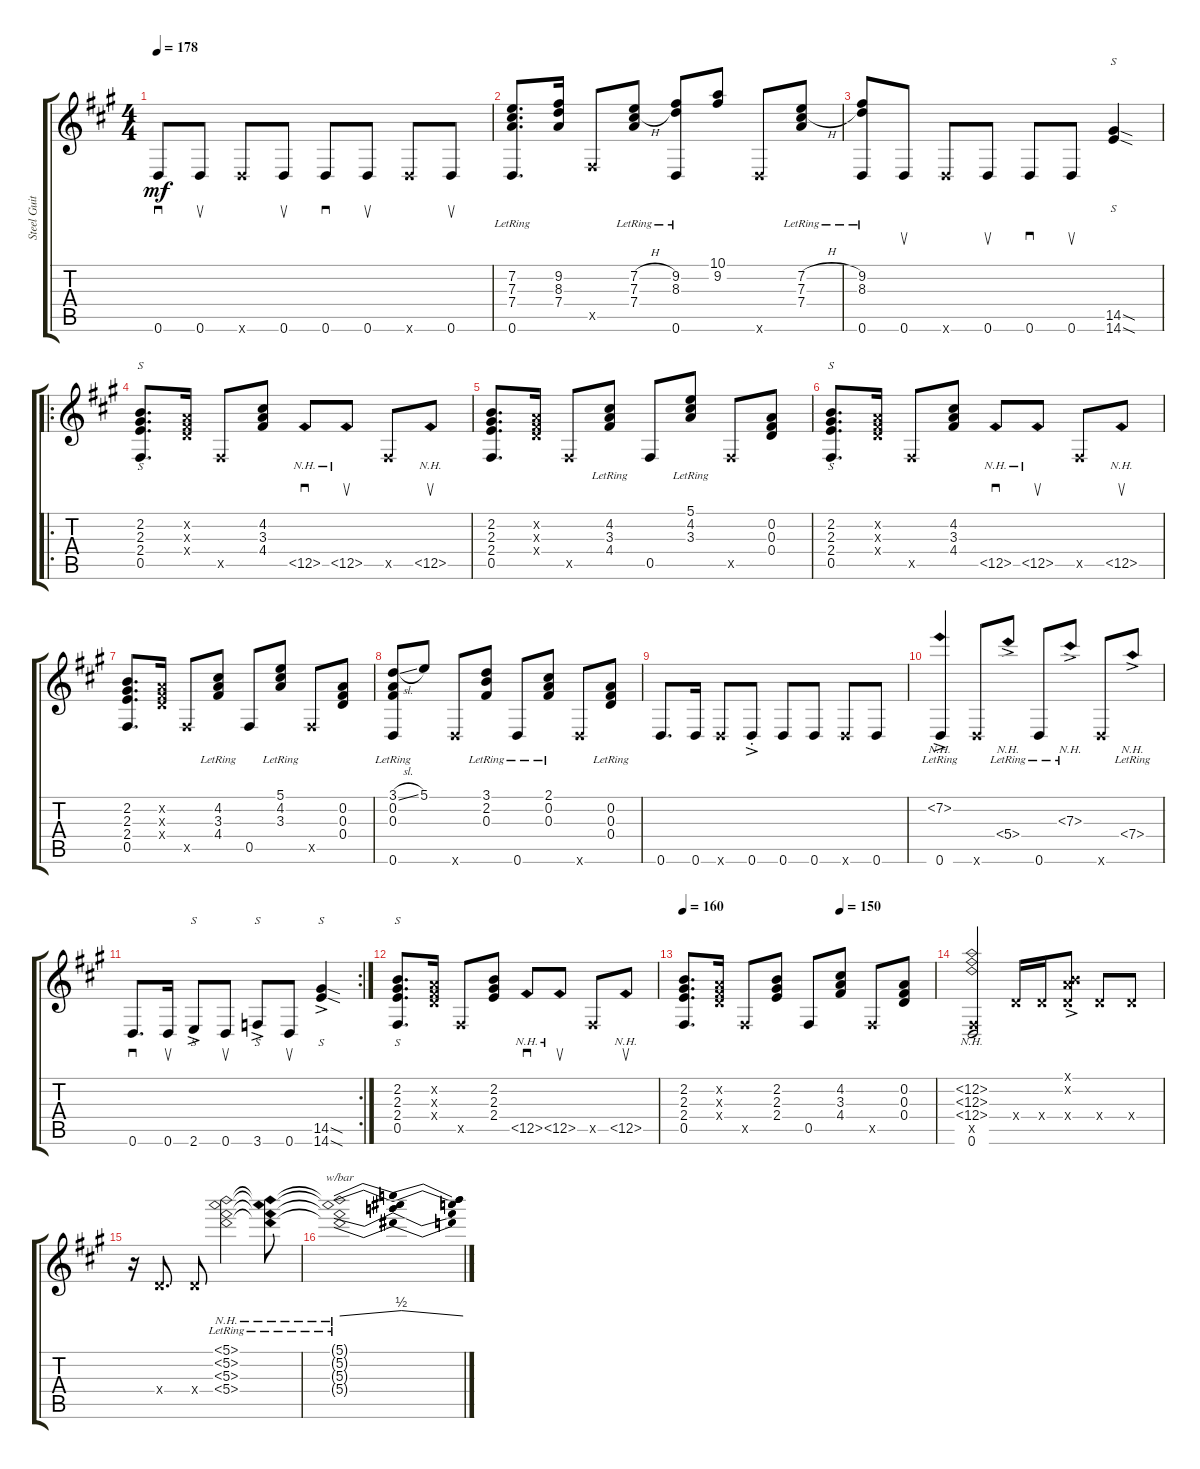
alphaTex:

\track ("Steel Guitar" "Steel Guit") {instrument acousticguitarsteel}
\staff {score tabs}
\tuning (B3 A3 Gb3 D3 Gb2 D2) {hide}
\ts (4 4)
\tempo 178
\clef g2
\ks f#minor
0.6.8{sd dy mf} 0.6.8{su} 0.6{x}.8 0.6.8{su} 0.6.8{sd} 0.6.8{su} 0.6{x}.8 0.6.8{su} |
(7.2 7.3 7.4 0.6{lr}).8{d} (9.2 8.3 7.4).16 0.5{x}.8 (7.2{h lr} 7.3{h lr} 7.4{lr}).8 (9.2{lr} 8.3{lr} 0.6).8 (10.1 9.2).8 0.6{x}.8 (7.2{h} 7.3{h} 7.4{lr}).8 |
(9.2{lr} 8.3{lr} 0.6).8 0.6.8{su} 0.6{x}.8 0.6.8{su} 0.6.8{sd} 0.6.8{su} (14.5{sod} 14.6{sod}).4{s} |
\ro
(2.2 2.3 2.4 0.5).8{s d} (0.2{x} 0.3{x} 0.4{x}).16 0.5{x}.8 (4.2 3.3 4.4).8 12.5{nh}.8{sd} 12.5{nh}.8{su} 0.5{x}.8 12.5{nh}.8{su} |
(2.2 2.3 2.4 0.5).8{d} (0.2{x} 0.3{x} 0.4{x}).16 0.5{x}.8 (4.2{lr} 3.3{lr} 4.4).8 0.5.8 (5.1 4.2{lr} 3.3{lr}).8 0.5{x}.8 (0.2 0.3 0.4).8 |
(2.2 2.3 2.4 0.5).8{s d} (0.2{x} 0.3{x} 0.4{x}).16 0.5{x}.8 (4.2 3.3 4.4).8 12.5{nh}.8{sd} 12.5{nh}.8{su} 0.5{x}.8 12.5{nh}.8{su} |
(2.2 2.3 2.4 0.5).8{d} (0.2{x} 0.3{x} 0.4{x}).16 0.5{x}.8 (4.2{lr} 3.3{lr} 4.4).8 0.5.8 (5.1 4.2{lr} 3.3{lr}).8 0.5{x}.8 (0.2 0.3 0.4).8 |
(3.1{sl lr} 0.2{lr} 0.3{lr} 0.6{lr}).8 5.1.8 0.6{x}.8 (3.1{lr} 2.2{lr} 0.3{lr}).8 0.6{lr}.8 (2.1 0.2{lr} 0.3{lr}).8 0.6{x}.8 (0.2{lr} 0.3{lr} 0.4{lr}).8 |
0.6.8{d} 0.6.16 0.6{x}.8 0.6{ac st}.8 0.6.8 0.6.8 0.6{x}.8 0.6.8 |
(7.2{nh ac lr} 0.6{lr}).4 0.6{x}.8 5.4{nh ac lr}.8 0.6{lr}.8 7.3{nh ac lr}.8 0.6{x}.8 7.4{nh ac lr}.8 |
\rc 2
0.6.8{d sd} 0.6.16{su} 2.6{ac}.8{s} 0.6.8{su} 3.6{ac}.8{s} 0.6.8{su} (14.5{sod ac} 14.6{sod ac}).4{s} |
(2.2 2.3 2.4 0.5).8{s d} (0.2{x} 0.3{x} 0.4{x}).16 0.5{x}.8 (2.2 2.3 2.4).8 12.5{nh}.8{sd} 12.5{nh}.8{su} 0.5{x}.8 12.5{nh}.8{su} |
\tempo 160
\tempo (150 0.625)
(2.2 2.3 2.4 0.5).8{d} (0.2{x} 0.3{x} 0.4{x}).16 0.5{x}.8 (2.2 2.3 2.4).8 0.5.8 (4.2 3.3 4.4).8 0.5{x}.8 (0.2 0.3 0.4).8 |
(12.2{nh} 12.3{nh} 12.4{nh} 0.5{x} 0.6).2 0.4{x}.16 0.4{x}.16 (0.1{ac x} 0.2{ac x} 0.4{ac x}).8 0.4{x}.8 0.4{x}.8 |
r.16 0.4{x}.8{d} 0.4{x}.8 (5.1{nh lr} 5.2{nh lr} 5.3{nh lr} 5.4{nh lr}).2 (5.1{nh lr t} 5.2{nh lr t} 5.3{nh lr t} 5.4{nh lr t}).8 |
(5.1{nh lr t} 5.2{nh lr t} 5.3{nh lr t} 5.4{nh lr t}).1{tbe (dip default 0 0 30 2 60 0)}
